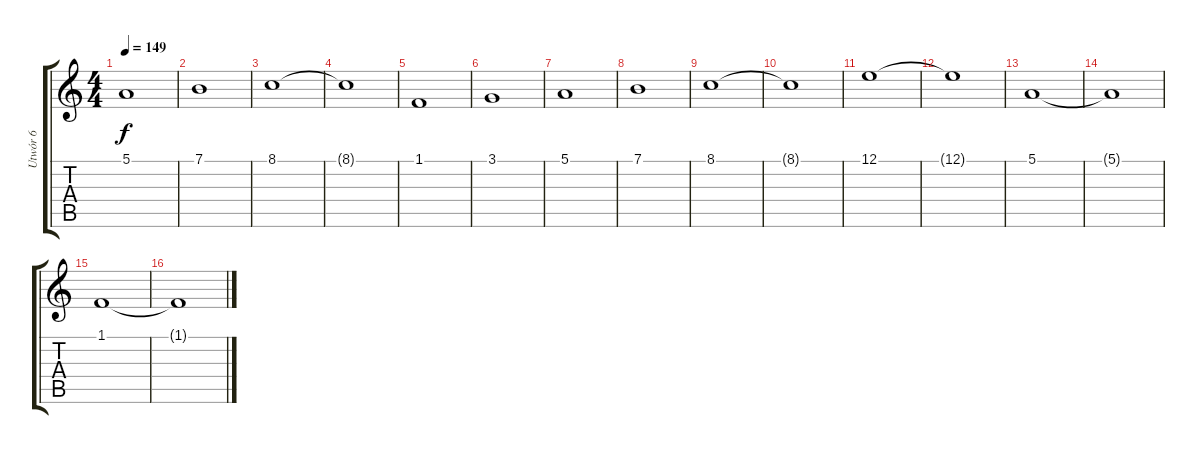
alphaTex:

\track ("Utwór 6" "Utwór 6") {instrument tremolostrings}
\staff {score tabs}
\tuning (E4 B3 G3 D3 A2 E2) {hide}
\ts (4 4)
\tempo 149
\clef g2
\ks c
5.1.1{dy f} |
7.1.1 |
8.1.1 |
8.1{t}.1 |
1.1.1 |
3.1.1 |
5.1.1 |
7.1.1 |
8.1.1 |
8.1{t}.1 |
12.1.1 |
12.1{t}.1 |
5.1.1 |
5.1{t}.1 |
1.1.1 |
1.1{t}.1
